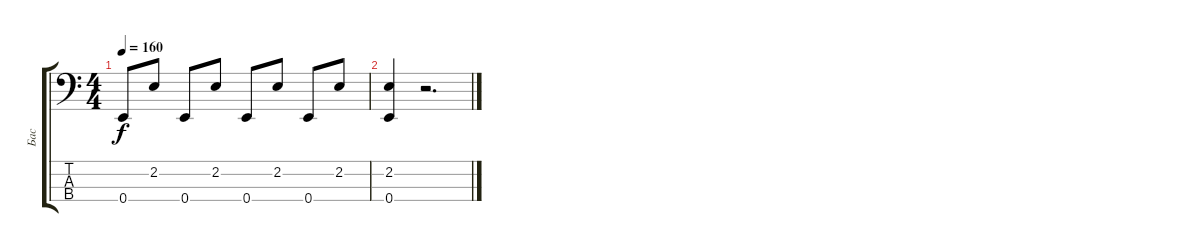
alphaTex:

\track ("Бас" "Бас") {instrument electricbassfinger}
\staff {score tabs}
\tuning (G2 D2 A1 E1) {hide}
\ts (4 4)
\tempo 160
\clef f4
\ks c
0.4.8{dy f} 2.2.8 0.4.8 2.2.8 0.4.8 2.2.8 0.4.8 2.2.8 |
(2.2 0.4).4 r.2{d}
